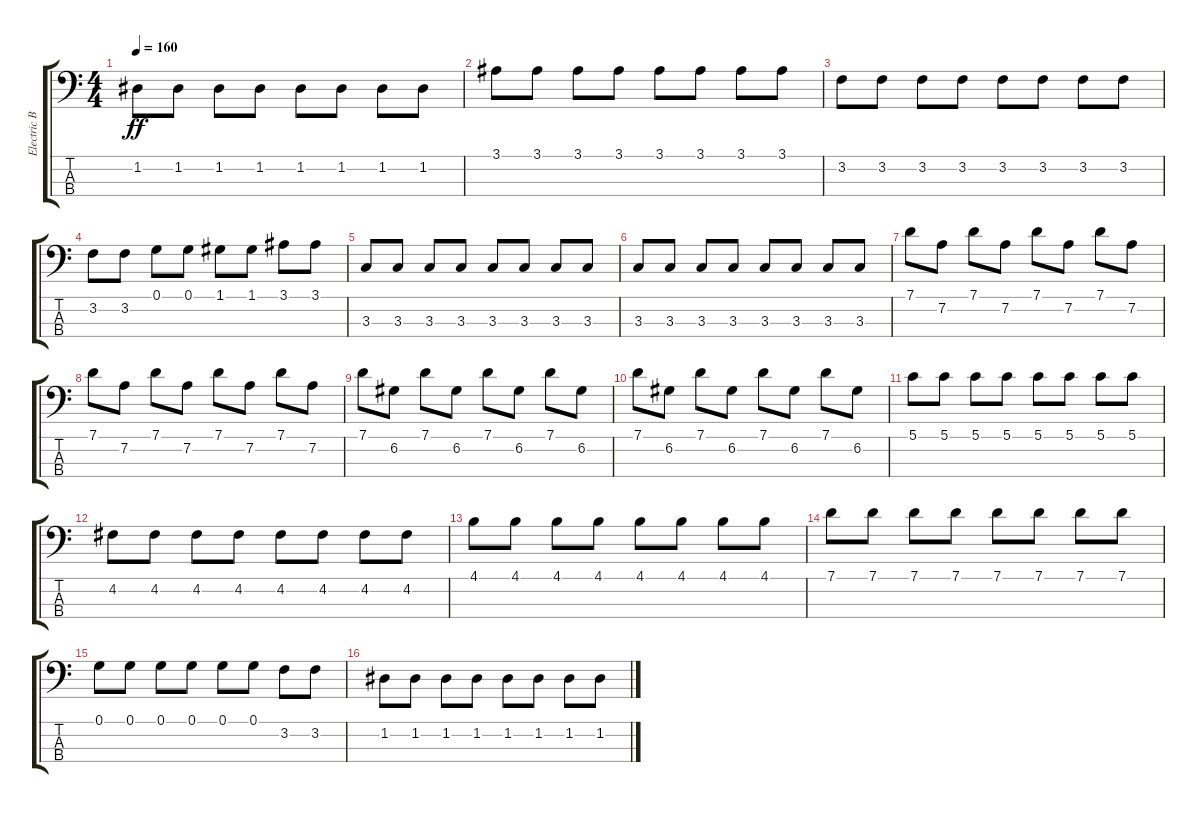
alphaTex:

\track ("Electric Bass" "Electric B") {instrument electricbassfinger}
\staff {score tabs}
\tuning (G2 D2 A1 E1) {hide}
\ts (4 4)
\tempo 160
\clef f4
\ks c
1.2.8{dy ff} 1.2.8 1.2.8 1.2.8 1.2.8 1.2.8 1.2.8 1.2.8 |
3.1.8 3.1.8 3.1.8 3.1.8 3.1.8 3.1.8 3.1.8 3.1.8 |
3.2.8 3.2.8 3.2.8 3.2.8 3.2.8 3.2.8 3.2.8 3.2.8 |
3.2.8 3.2.8 0.1.8 0.1.8 1.1.8 1.1.8 3.1.8 3.1.8 |
3.3.8 3.3.8 3.3.8 3.3.8 3.3.8 3.3.8 3.3.8 3.3.8 |
3.3.8 3.3.8 3.3.8 3.3.8 3.3.8 3.3.8 3.3.8 3.3.8 |
7.1.8 7.2.8 7.1.8 7.2.8 7.1.8 7.2.8 7.1.8 7.2.8 |
7.1.8 7.2.8 7.1.8 7.2.8 7.1.8 7.2.8 7.1.8 7.2.8 |
7.1.8 6.2.8 7.1.8 6.2.8 7.1.8 6.2.8 7.1.8 6.2.8 |
7.1.8 6.2.8 7.1.8 6.2.8 7.1.8 6.2.8 7.1.8 6.2.8 |
5.1.8 5.1.8 5.1.8 5.1.8 5.1.8 5.1.8 5.1.8 5.1.8 |
4.2.8 4.2.8 4.2.8 4.2.8 4.2.8 4.2.8 4.2.8 4.2.8 |
4.1.8 4.1.8 4.1.8 4.1.8 4.1.8 4.1.8 4.1.8 4.1.8 |
7.1.8 7.1.8 7.1.8 7.1.8 7.1.8 7.1.8 7.1.8 7.1.8 |
0.1.8 0.1.8 0.1.8 0.1.8 0.1.8 0.1.8 3.2.8 3.2.8 |
1.2.8 1.2.8 1.2.8 1.2.8 1.2.8 1.2.8 1.2.8 1.2.8
